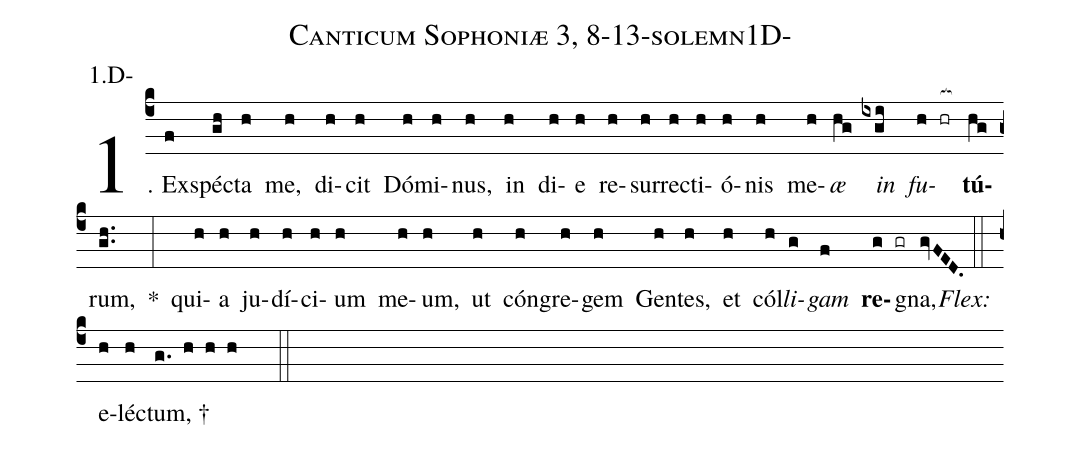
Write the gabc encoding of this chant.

name: Canticum Sophoniæ 3, 8-13-solemn1D-;
annotation: 1.D-;
%%
(c4)1. Ex(f)spéc(gh)ta(h) me,(h) di(h)cit(h) Dó(h)mi(h)nus,(h) in(h) di(h)e(h) re(h)sur(h)rec(h)ti(h)ó(h)nis(h) me(h)<i>æ</i>(hg) <i>in</i>(ixgi) <i>fu</i>(h hr[ocb:1{])<b>tú</b>(hg[ocb:0}])rum,(gh..) *(:) qui(h)a(h) ju(h)dí(h)ci(h)um(h) me(h)um,(h) ut(h) cón(h)gre(h)gem(h) Gen(h)tes,(h) et(h) cól(h)<i>li</i>(g)<i>gam</i>(f) <b>re</b>(g gr)gna,(gvFED.) (::)
<i>Flex:</i>()  e(h)léc(h)tum, †(g. h h h  ::)
